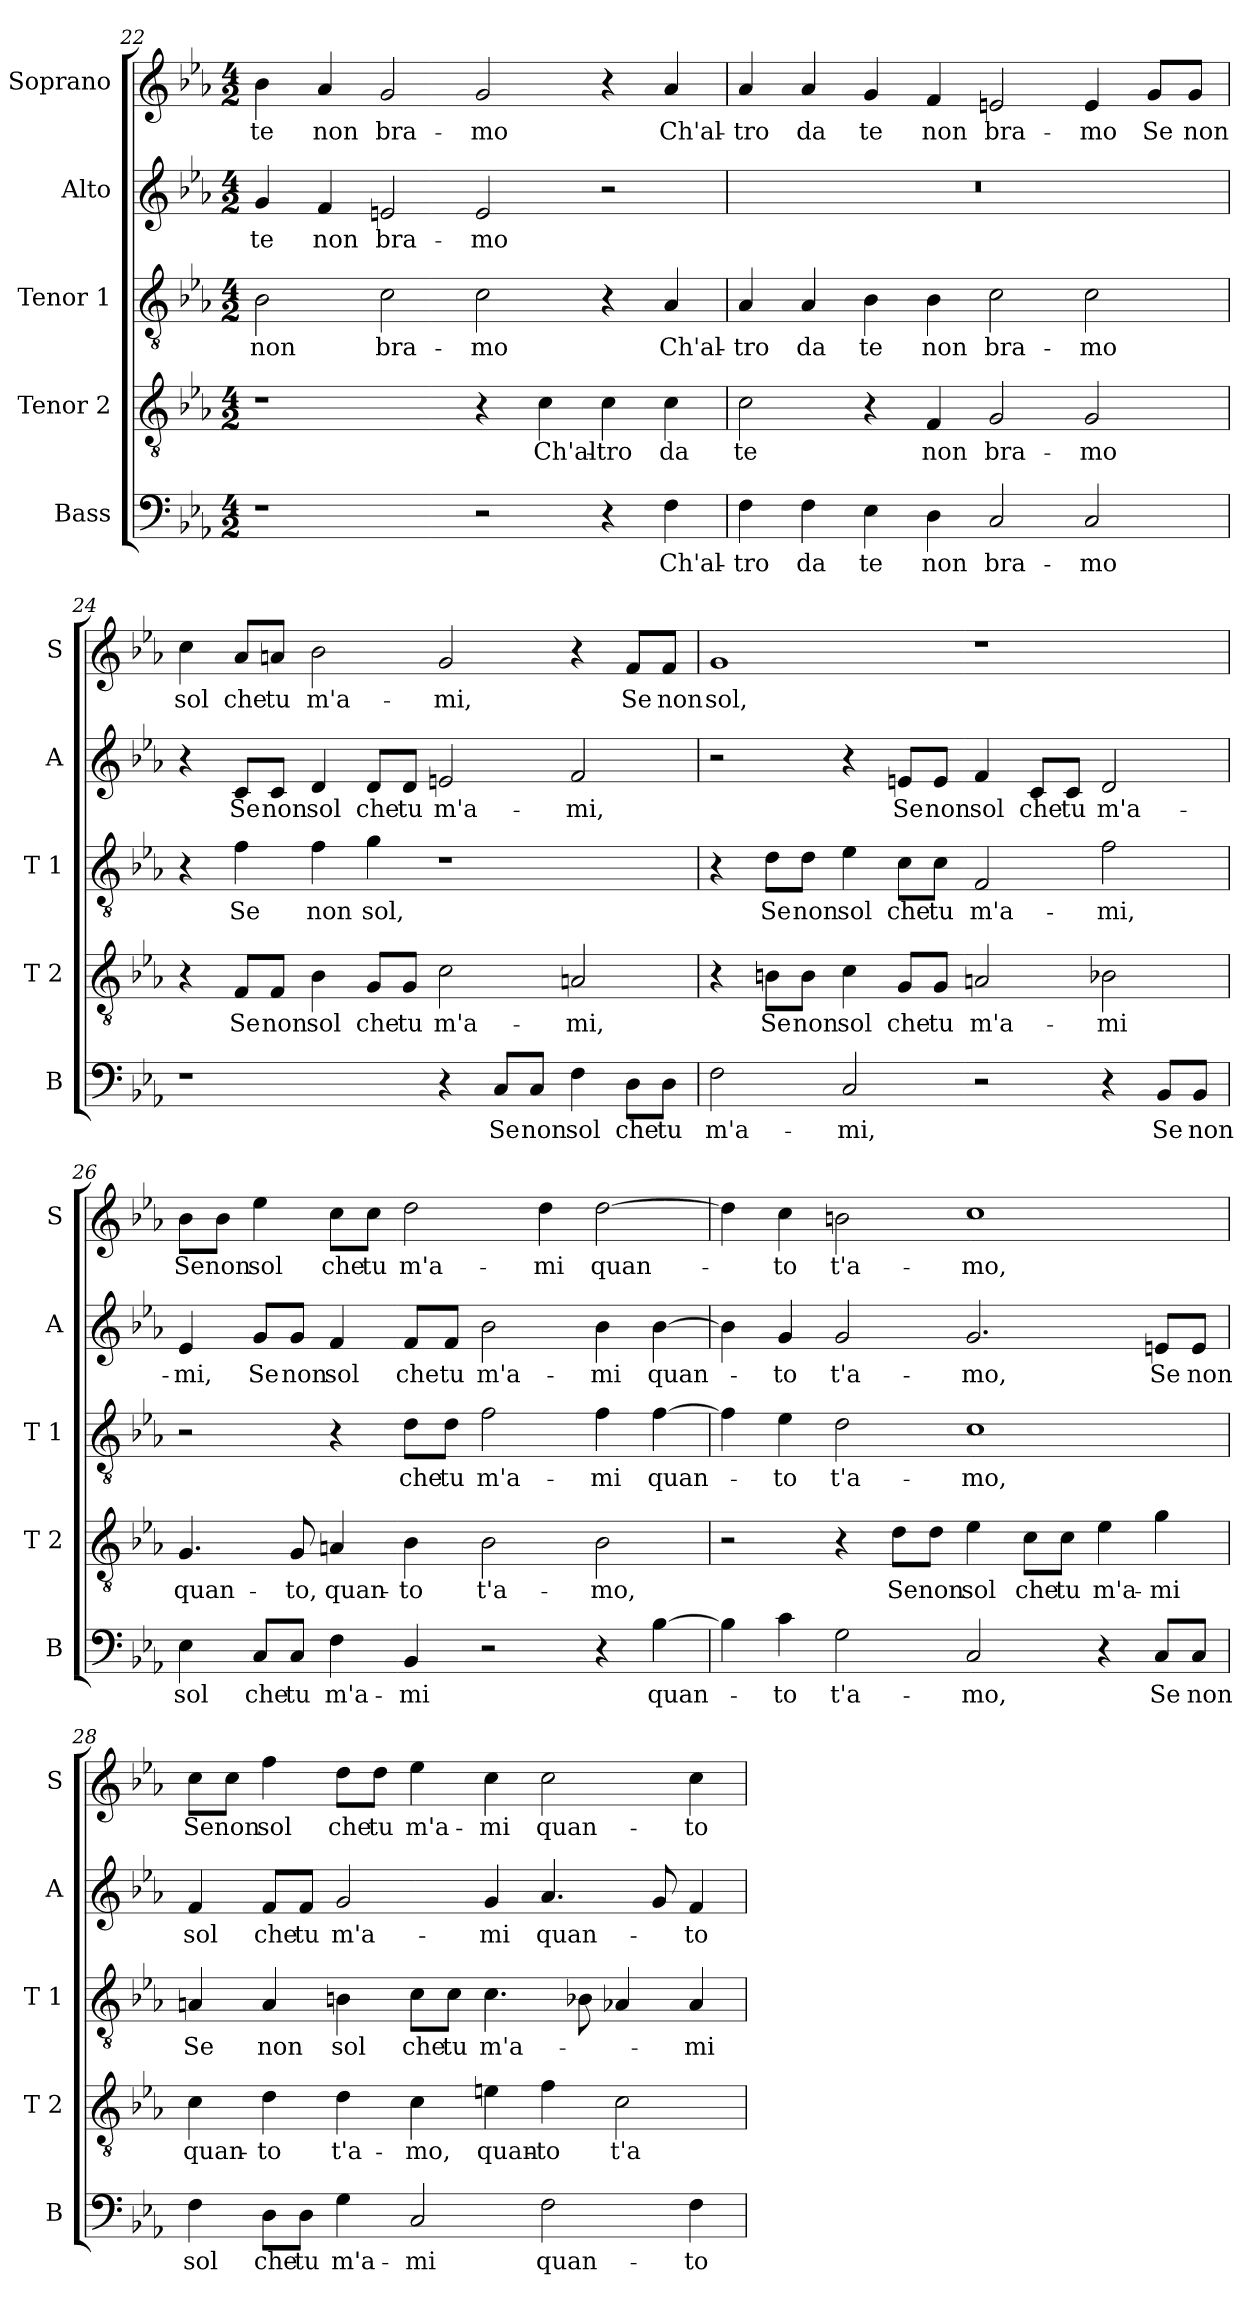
**kern	**text	**kern	**text	**kern	**text	**kern	**text	**kern	**text
*part5	*part5	*part4	*part4	*part3	*part3	*part2	*part2	*part1	*part1
*staff5	*staff5	*staff4	*staff4	*staff3	*staff3	*staff2	*staff2	*staff1	*staff1
*I"Bass	*	*I"Tenor 2	*	*I"Tenor 1	*	*I"Alto	*	*I"Soprano	*
*I'B	*	*I'T 2	*	*I'T 1	*	*I'A	*	*I'S	*
*clefF4	*	*clefGv2	*	*clefGv2	*	*clefG2	*	*clefG2	*
*k[b-e-a-]	*	*k[b-e-a-]	*	*k[b-e-a-]	*	*k[b-e-a-]	*	*k[b-e-a-]	*
*E-:	*	*E-:	*	*E-:	*	*E-:	*	*E-:	*
*M4/2	*	*M4/2	*	*M4/2	*	*M4/2	*	*M4/2	*
=22	=22	=22	=22	=22	=22	=22	=22	=22	=22
!	!	!	!	!	!LO:LY:b	!	!LO:LY:b	!	!LO:LY:b
1r	.	1r	.	2B-\	non	4g/	te	4b-\	te
!	!	!	!	!	!	!	!LO:LY:b	!	!LO:LY:b
.	.	.	.	.	.	4f/	non	4a-/	non
!	!	!	!	!	!LO:LY:b	!	!LO:LY:b	!	!LO:LY:b
.	.	.	.	2c\	bra-	2en/	bra-	2g/	bra-
!	!	!	!	!	!LO:LY:b	!	!LO:LY:b	!	!LO:LY:b
2r	.	4r	.	2c\	-mo	2e/	-mo	2g/	-mo
!	!	!	!LO:LY:b	!	!	!	!	!	!
.	.	4c\	Ch'al-	.	.	.	.	.	.
!	!	!	!LO:LY:b	!	!	!	!	!	!
4r	.	4c\	-tro	4r	.	2r	.	4r	.
!	!LO:LY:b	!	!LO:LY:b	!	!LO:LY:b	!	!	!	!LO:LY:b
4F\	Ch'al-	4c\	da	4A-/	Ch'al-	.	.	4a-/	Ch'al-
=23	=23	=23	=23	=23	=23	=23	=23	=23	=23
!	!LO:LY:b	!	!LO:LY:b	!	!LO:LY:b	!	!	!	!LO:LY:b
4F\	-tro	2c\	te	4A-/	-tro	0r	.	4a-/	-tro
!	!LO:LY:b	!	!	!	!LO:LY:b	!	!	!	!LO:LY:b
4F\	da	.	.	4A-/	da	.	.	4a-/	da
!	!LO:LY:b	!	!	!	!LO:LY:b	!	!	!	!LO:LY:b
4E-\	te	4r	.	4B-\	te	.	.	4g/	te
!	!LO:LY:b	!	!LO:LY:b	!	!LO:LY:b	!	!	!	!LO:LY:b
4D\	non	4F/	non	4B-\	non	.	.	4f/	non
!	!LO:LY:b	!	!LO:LY:b	!	!LO:LY:b	!	!	!	!LO:LY:b
2C/	bra-	2G/	bra-	2c\	bra-	.	.	2en/	bra-
!	!LO:LY:b	!	!LO:LY:b	!	!LO:LY:b	!	!	!	!LO:LY:b
2C/	-mo	2G/	-mo	2c\	-mo	.	.	4e/	-mo
!	!	!	!	!	!	!	!	!	!LO:LY:b
.	.	.	.	.	.	.	.	8g/L	Se
!	!	!	!	!	!	!	!	!	!LO:LY:b
.	.	.	.	.	.	.	.	8g/J	non
!!LO:PB:g=z
=24	=24	=24	=24	=24	=24	=24	=24	=24	=24
!	!	!	!	!	!	!	!	!	!LO:LY:b
1r	.	4r	.	4r	.	4r	.	4cc\	sol
!	!	!	!LO:LY:b	!	!LO:LY:b	!	!LO:LY:b	!	!LO:LY:b
.	.	8F/L	Se	4f\	Se	8c/L	Se	8a-/L	che
!	!	!	!LO:LY:b	!	!	!	!LO:LY:b	!	!LO:LY:b
.	.	8F/J	non	.	.	8c/J	non	8an/J	tu
!	!	!	!LO:LY:b	!	!LO:LY:b	!	!LO:LY:b	!	!LO:LY:b
.	.	4B-\	sol	4f\	non	4d/	sol	2b-\	m'a-
!	!	!	!LO:LY:b	!	!LO:LY:b	!	!LO:LY:b	!	!
.	.	8G/L	che	4g\	sol,	8d/L	che	.	.
!	!	!	!LO:LY:b	!	!	!	!LO:LY:b	!	!
.	.	8G/J	tu	.	.	8d/J	tu	.	.
!	!	!	!LO:LY:b	!	!	!	!LO:LY:b	!	!LO:LY:b
4r	.	2c\	m'a-	1r	.	2en/	m'a-	2g/	-mi,
!	!LO:LY:b	!	!	!	!	!	!	!	!
8C/L	Se	.	.	.	.	.	.	.	.
!	!LO:LY:b	!	!	!	!	!	!	!	!
8C/J	non	.	.	.	.	.	.	.	.
!	!LO:LY:b	!	!LO:LY:b	!	!	!	!LO:LY:b	!	!
4F\	sol	2An/	-mi,	.	.	2f/	-mi,	4r	.
!	!LO:LY:b	!	!	!	!	!	!	!	!LO:LY:b
8D\L	che	.	.	.	.	.	.	8f/L	Se
!	!LO:LY:b	!	!	!	!	!	!	!	!LO:LY:b
8D\J	tu	.	.	.	.	.	.	8f/J	non
=25	=25	=25	=25	=25	=25	=25	=25	=25	=25
!	!LO:LY:b	!	!	!	!	!	!	!	!LO:LY:b
2F\	m'a-	4r	.	4r	.	2r	.	1g	sol,
!	!	!	!LO:LY:b	!	!LO:LY:b	!	!	!	!
.	.	8Bn\L	Se	8d\L	Se	.	.	.	.
!	!	!	!LO:LY:b	!	!LO:LY:b	!	!	!	!
.	.	8B\J	non	8d\J	non	.	.	.	.
!	!LO:LY:b	!	!LO:LY:b	!	!LO:LY:b	!	!	!	!
2C/	-mi,	4c\	sol	4e-\	sol	4r	.	.	.
!	!	!	!LO:LY:b	!	!LO:LY:b	!	!LO:LY:b	!	!
.	.	8G/L	che	8c\L	che	8en/L	Se	.	.
!	!	!	!LO:LY:b	!	!LO:LY:b	!	!LO:LY:b	!	!
.	.	8G/J	tu	8c\J	tu	8e/J	non	.	.
!	!	!	!LO:LY:b	!	!LO:LY:b	!	!LO:LY:b	!	!
2r	.	2An/	m'a-	2F/	m'a-	4f/	sol	1r	.
!	!	!	!	!	!	!	!LO:LY:b	!	!
.	.	.	.	.	.	8c/L	che	.	.
!	!	!	!	!	!	!	!LO:LY:b	!	!
.	.	.	.	.	.	8c/J	tu	.	.
!	!	!	!LO:LY:b	!	!LO:LY:b	!	!LO:LY:b	!	!
4r	.	2B-X\	-mi	2f\	-mi,	2d/	m'a-	.	.
!	!LO:LY:b	!	!	!	!	!	!	!	!
8BB-/L	Se	.	.	.	.	.	.	.	.
!	!LO:LY:b	!	!	!	!	!	!	!	!
8BB-/J	non	.	.	.	.	.	.	.	.
!!LO:LB:g=z
=26	=26	=26	=26	=26	=26	=26	=26	=26	=26
!	!LO:LY:b	!	!LO:LY:b	!	!	!	!LO:LY:b	!	!LO:LY:b
4E-\	sol	4.G/	quan-	2r	.	4e-/	-mi,	8b-\L	Se
!	!	!	!	!	!	!	!	!	!LO:LY:b
.	.	.	.	.	.	.	.	8b-\J	non
!	!LO:LY:b	!	!	!	!	!	!LO:LY:b	!	!LO:LY:b
8C/L	che	.	.	.	.	8g/L	Se	4ee-\	sol
!	!LO:LY:b	!	!LO:LY:b	!	!	!	!LO:LY:b	!	!
8C/J	tu	8G/	-to,	.	.	8g/J	non	.	.
!	!LO:LY:b	!	!LO:LY:b	!	!	!	!LO:LY:b	!	!LO:LY:b
4F\	m'a-	4An/	quan-	4r	.	4f/	sol	8cc\L	che
!	!	!	!	!	!	!	!	!	!LO:LY:b
.	.	.	.	.	.	.	.	8cc\J	tu
!	!LO:LY:b	!	!LO:LY:b	!	!LO:LY:b	!	!LO:LY:b	!	!LO:LY:b
4BB-/	-mi	4B-\	-to	8d\L	che	8f/L	che	2dd\	m'a-
!	!	!	!	!	!LO:LY:b	!	!LO:LY:b	!	!
.	.	.	.	8d\J	tu	8f/J	tu	.	.
!	!	!	!LO:LY:b	!	!LO:LY:b	!	!LO:LY:b	!	!
2r	.	2B-\	t'a-	2f\	m'a-	2b-\	m'a-	.	.
!	!	!	!	!	!	!	!	!	!LO:LY:b
.	.	.	.	.	.	.	.	4dd\	-mi
!	!	!	!LO:LY:b	!	!LO:LY:b	!	!LO:LY:b	!	!LO:LY:b
4r	.	2B-\	-mo,	4f\	-mi	4b-\	-mi	[2dd\	quan-
!	!LO:LY:b	!	!	!	!LO:LY:b	!	!LO:LY:b	!	!
[4B-\	quan-	.	.	[4f\	quan-	[4b-\	quan-	.	.
=27	=27	=27	=27	=27	=27	=27	=27	=27	=27
4B-\]	.	2r	.	4f\]	.	4b-\]	.	4dd\]	.
!	!LO:LY:b	!	!	!	!LO:LY:b	!	!LO:LY:b	!	!LO:LY:b
4c\	-to	.	.	4e-\	-to	4g/	-to	4cc\	-to
!	!LO:LY:b	!	!	!	!LO:LY:b	!	!LO:LY:b	!	!LO:LY:b
2G\	t'a-	4r	.	2d\	t'a-	2g/	t'a-	2bn\	t'a-
!	!	!	!LO:LY:b	!	!	!	!	!	!
.	.	8d\L	Se	.	.	.	.	.	.
!	!	!	!LO:LY:b	!	!	!	!	!	!
.	.	8d\J	non	.	.	.	.	.	.
!	!LO:LY:b	!	!LO:LY:b	!	!LO:LY:b	!	!LO:LY:b	!	!LO:LY:b
2C/	-mo,	4e-\	sol	1c	-mo,	2.g/	-mo,	1cc	-mo,
!	!	!	!LO:LY:b	!	!	!	!	!	!
.	.	8c\L	che	.	.	.	.	.	.
!	!	!	!LO:LY:b	!	!	!	!	!	!
.	.	8c\J	tu	.	.	.	.	.	.
!	!	!	!LO:LY:b	!	!	!	!	!	!
4r	.	4e-\	m'a-	.	.	.	.	.	.
!	!LO:LY:b	!	!LO:LY:b	!	!	!	!LO:LY:b	!	!
8C/L	Se	4g\	-mi	.	.	8en/L	Se	.	.
!	!LO:LY:b	!	!	!	!	!	!LO:LY:b	!	!
8C/J	non	.	.	.	.	8e/J	non	.	.
!!LO:LB:g=z
=28	=28	=28	=28	=28	=28	=28	=28	=28	=28
!	!LO:LY:b	!	!LO:LY:b	!	!LO:LY:b	!	!LO:LY:b	!	!LO:LY:b
4F\	sol	4c\	quan-	4An/	Se	4f/	sol	8cc\L	Se
!	!	!	!	!	!	!	!	!	!LO:LY:b
.	.	.	.	.	.	.	.	8cc\J	non
!	!LO:LY:b	!	!LO:LY:b	!	!LO:LY:b	!	!LO:LY:b	!	!LO:LY:b
8D\L	che	4d\	-to	4A/	non	8f/L	che	4ff\	sol
!	!LO:LY:b	!	!	!	!	!	!LO:LY:b	!	!
8D\J	tu	.	.	.	.	8f/J	tu	.	.
!	!LO:LY:b	!	!LO:LY:b	!	!LO:LY:b	!	!LO:LY:b	!	!LO:LY:b
4G\	m'a-	4d\	t'a-	4Bn\	sol	2g/	m'a-	8dd\L	che
!	!	!	!	!	!	!	!	!	!LO:LY:b
.	.	.	.	.	.	.	.	8dd\J	tu
!	!LO:LY:b	!	!LO:LY:b	!	!LO:LY:b	!	!	!	!LO:LY:b
2C/	-mi	4c\	-mo,	8c\L	che	.	.	4ee-\	m'a-
!	!	!	!	!	!LO:LY:b	!	!	!	!
.	.	.	.	8c\J	tu	.	.	.	.
!	!	!	!LO:LY:b	!	!LO:LY:b	!	!LO:LY:b	!	!LO:LY:b
.	.	4en\	quan-	4.c\	m'a-	4g/	-mi	4cc\	-mi
!	!LO:LY:b	!	!LO:LY:b	!	!	!	!LO:LY:b	!	!LO:LY:b
2F\	quan-	4f\	-to	.	.	4.a-/	quan-	2cc\	quan-
.	.	.	.	8B-X\	.	.	.	.	.
!	!	!	!LO:LY:b	!	!	!	!	!	!
.	.	2c\	t'a-	4A-X/	.	.	.	.	.
.	.	.	.	.	.	8g/	.	.	.
!	!LO:LY:b	!	!	!	!LO:LY:b	!	!LO:LY:b	!	!LO:LY:b
4F\	-to	.	.	4A-/	-mi	4f/	-to	4cc\	-to
=	=	=	=	=	=	=	=	=	=
*-	*-	*-	*-	*-	*-	*-	*-	*-	*-
